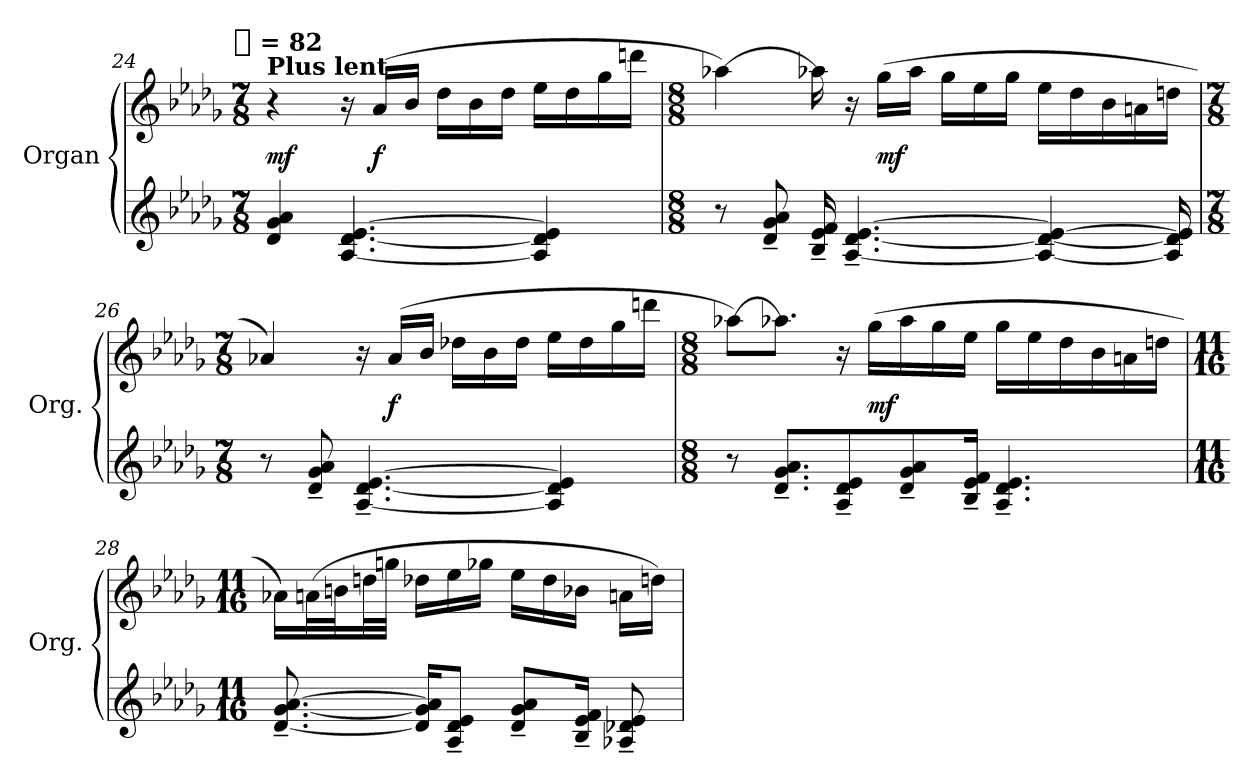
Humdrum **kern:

**kern	**kern	**dynam
*part1	*part1	*part1
*staff2	*staff1	*staff1/2
*I"Organ	*	*
*I'Org.	*	*
*clefG2	*clefG2	*
*k[b-e-a-d-g-]	*k[b-e-a-d-g-]	*
*D-:	*D-:	*
!!LO:TX:omd:t=[8th] = 82
*M7/8	*M7/8	*
*MM41	*MM41	*
=24	=24	=24
!	!LO:TX:a:B:t=Plus lent	!
4d- 4g- 4a-	4r	mf
[4.A- [4.d- [4.e-	16r	.
.	(16a-LL	f
.	16b-JJ	.
.	16dd-LL	.
.	16b-	.
.	16dd-JJ	.
4A-] 4d-] 4e-]	16ee-LL	.
.	16dd-	.
.	16gg-	.
.	16dddnJJ	.
=25	=25	=25
*M8/8	*M8/8	*
8r	[4aa-X)	.
8d-~ 8g-~ 8a-~	.	.
16B-~ 16e-~ 16f~	16aa-X]	.
[4.A-~ [4.d-~ [4.e-~	16r	.
.	(16gg-LL	mf
.	16aa-JJ	.
.	16gg-LL	.
.	16ee-	.
.	16gg-JJ	.
4A-_ 4d-_ 4e-_	16ee-LL	.
.	16dd-	.
.	16b-	.
.	16an	.
16A-] 16d-] 16e-]	16ddnJJ	.
=26	=26	=26
*M7/8	*M7/8	*
8r	4a-X)	.
8d-~ 8g-~ 8a-~	.	.
[4.A-~ [4.d-~ [4.e-~	16r	.
.	(>16a-LL	f
.	16b-JJ	.
.	16dd-XLL	.
.	16b-	.
.	16dd-JJ	.
4A-] 4d-] 4e-]	16ee-LL	.
.	16dd-	.
.	16gg-	.
.	16dddnJJ	.
=27	=27	=27
*M8/8	*M8/8	*
8r	[8aa-XL)	.
8.d-~ 8.g-~ 8.a-~L	8.aa-XJ]	.
8A-~ 8d-~ 8e-~	16r	.
.	(16gg-LL	mf
8d-~ 8g-~ 8a-~	16aa-	.
.	16gg-	.
16B-~ 16e-~ 16f~Jk	16ee-JJ	.
4.A-~ 4.d-~ 4.e-~	16gg-LL	.
.	16ee-	.
.	16dd-	.
.	16b-	.
.	16an	.
.	16ddnJJ	.
=28	=28	=28
*M11/16	*M11/16	*
[8.d-~ [8.g-~ [8.a-~	16a-XLL)	.
.	(32anL	.
.	32bnJ	.
.	32ddnL	.
.	32ggnJJJ	.
16d-] 16g-] 16a-]KL	16dd-XLL	.
8A-~ 8d-~ 8e-~J	16ee-	.
.	16gg-XJJ	.
8d-~ 8g-~ 8a-~L	16ee-LL	.
.	16dd-	.
16B-~ 16e-~ 16f~Jk	16b-XJJ	.
8A-X~ 8d-X~ 8e-~	16anLL	.
.	16ddnJJ)	.
=	=	=
*-	*-	*-
